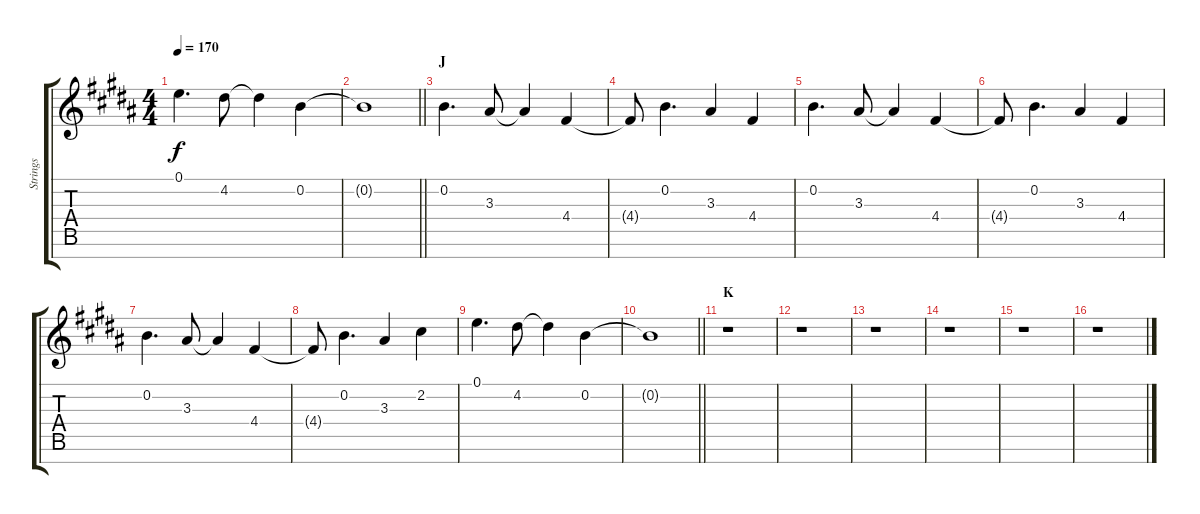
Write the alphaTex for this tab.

\track ("Strings" "Strings") {instrument stringensemble1}
\staff {score tabs}
\tuning (E5 B4 G4 D4 A3 E3 B2) {hide}
\ts (4 4)
\tempo 170
\clef g2
\ks b
0.1.4{d dy f} 4.2.8 4.2{t}.4 0.2.4 |
\barLineRight lightlight
0.2{t}.1 |
\section ("" "J")
0.2.4{d} 3.3.8 3.3{t}.4 4.4.4 |
4.4{t}.8 0.2.4{d} 3.3.4 4.4.4 |
0.2.4{d} 3.3.8 3.3{t}.4 4.4.4 |
4.4{t}.8 0.2.4{d} 3.3.4 4.4.4 |
0.2.4{d} 3.3.8 3.3{t}.4 4.4.4 |
4.4{t}.8 0.2.4{d} 3.3.4 2.2.4 |
0.1.4{d} 4.2.8 4.2{t}.4 0.2.4 |
\barLineRight lightlight
0.2{t}.1 |
\section ("" "K")
r.1 |
r.1 |
r.1 |
r.1 |
r.1 |
r.1
